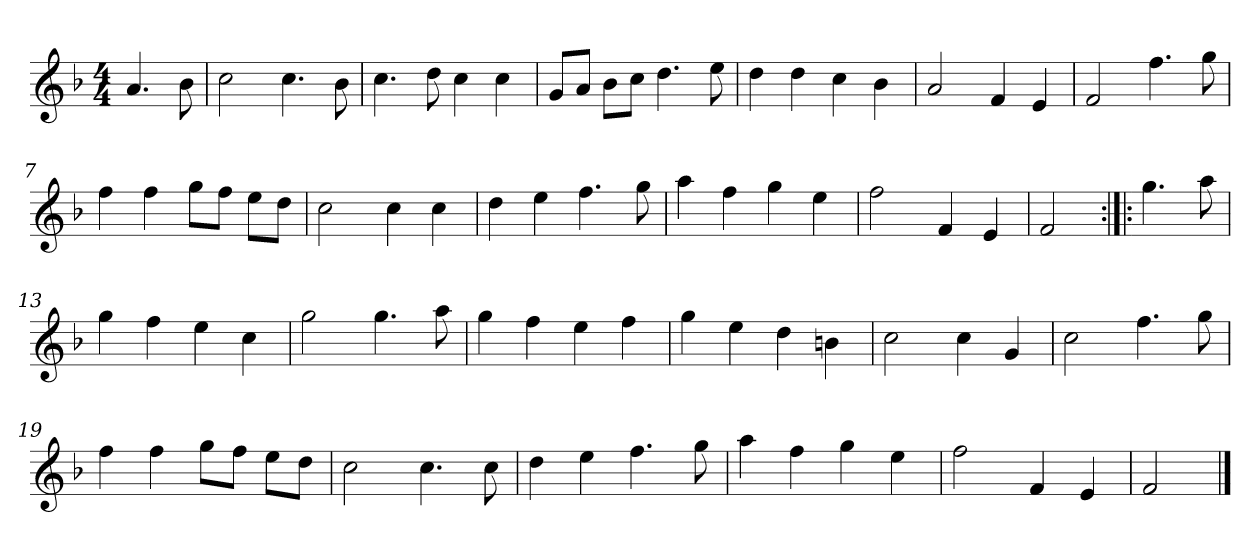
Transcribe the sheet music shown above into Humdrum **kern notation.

**kern
*part1
*staff1
*clefG2
*k[b-]
*F:
*M4/4
*MM120
=
4.a
8b-
=1
2cc
4.cc
8b-
=2
4.cc
8dd
4cc
4cc
=3
8g/L
8a/J
8b-\L
8cc\J
4.dd
8ee
=4
4dd
4dd
4cc
4b-
=5
2a
4f
4e
=6
2f
4.ff
8gg
=7
4ff
4ff
8gg\L
8ff\J
8ee\L
8dd\J
=8
2cc
4cc
4cc
=9
4dd
4ee
4.ff
8gg
=10
4aa
4ff
4gg
4ee
=11
2ff
4f
4e
=12
2f
=:|!|:
4.gg
8aa
=13
4gg
4ff
4ee
4cc
=14
2gg
4.gg
8aa
=15
4gg
4ff
4ee
4ff
=16
4gg
4ee
4dd
4bn
=17
2cc
4cc
4g
=18
2cc
4.ff
8gg
=19
4ff
4ff
8gg\L
8ff\J
8ee\L
8dd\J
=20
2cc
4.cc
8cc
=21
4dd
4ee
4.ff
8gg
=22
4aa
4ff
4gg
4ee
=23
2ff
4f
4e
=24
2f
==
*-
